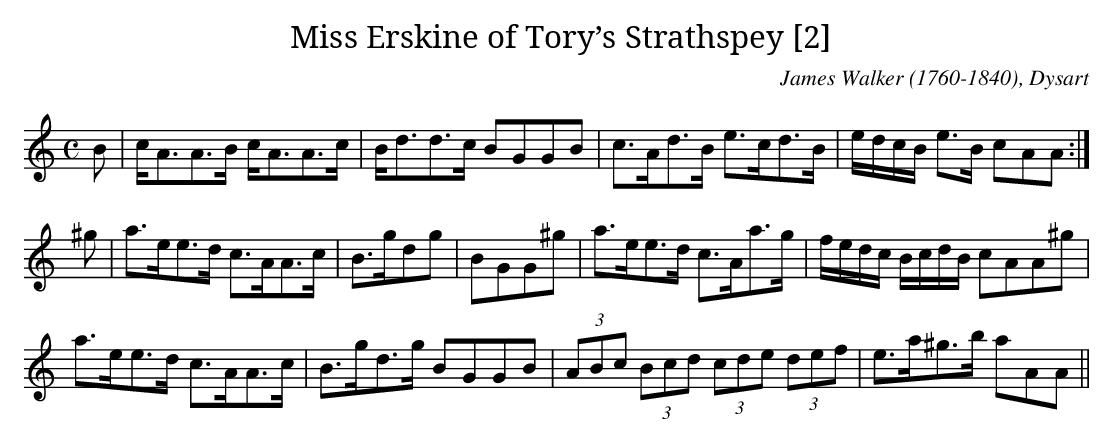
X:1
T:Miss Erskine of Tory’s Strathspey [2]
C: James Walker (1760-1840), Dysart
M:C
L:1/16
K:Amin
B2|cA3A3B cA3A3c|Bd3d3c B2G2G2B2|c3Ad3B e3cd3B|edcB e3B c2A2A2:|
^g2|a3ee3d c3AA3c|B3gd2g2|B2G2G2^g2|a3ee3d c3Aa3g|fedc BcdB c2A2A2^g2|
a3ee3d c3AA3c|B3gd3g B2G2G2B2|(3A2B2c2 (3B2c2d2 (3c2d2e2 (3d2e2f2|e3a^g3b a2A2A2||
